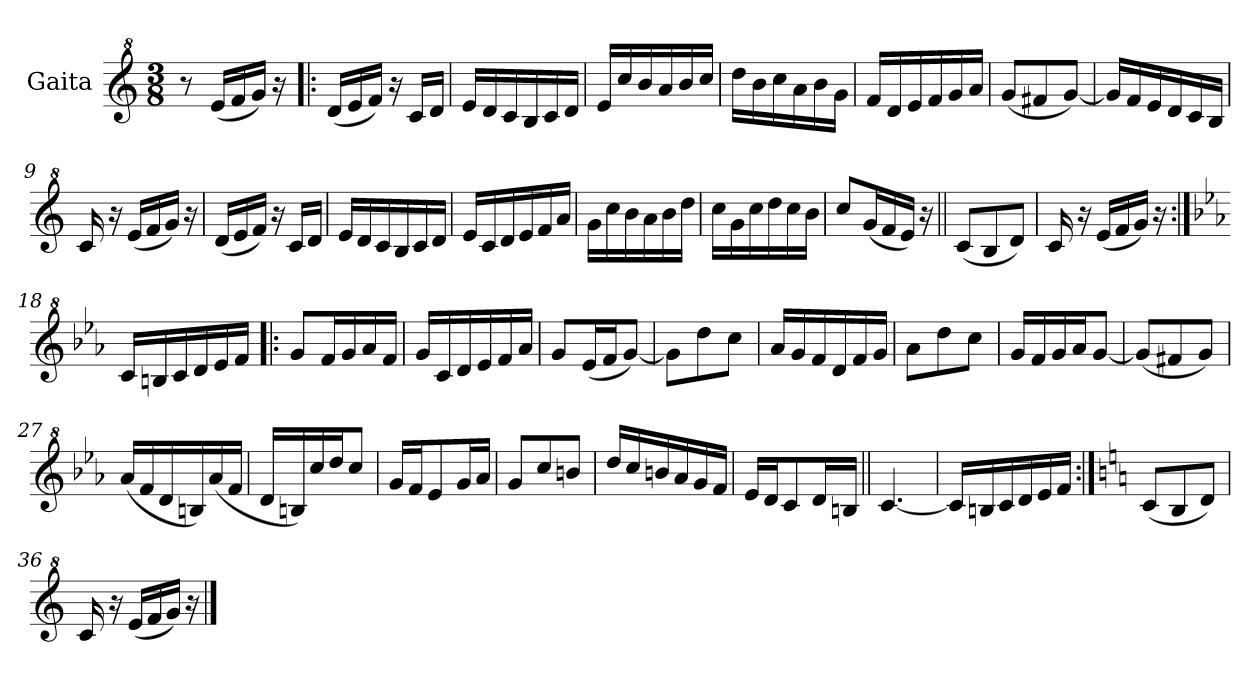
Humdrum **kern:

**kern
*part1
*staff1
*I"Gaita
*clefG^2
*k[]
*M3/8
*MM120
=1
8r
(16ee/LL
16ff/
16gg/JJ)
16r
=2!|:
(16dd/LL
16ee/
16ff/JJ)
16r
16cc/LL
16dd/JJ
=3
16ee/LL
16dd/
16cc/
16b/
16cc/
16dd/JJ
=4
16ee/LL
16ccc/
16bb/
16aa/
16bb/
16ccc/JJ
=5
16ddd\LL
16bb\
16ccc\
16aa\
16bb\
16gg\JJ
=6
16ff/LL
16dd/
16ee/
16ff/
16gg/
16aa/JJ
=7
(8gg/L
8ff#X/
[8gg/J)
!!LO:LB:g=z
=8
16gg/LL]
16ff/
16ee/
16dd/
16cc/
16b/JJ
=9
16cc/
16r
(16ee/LL
16ff/
16gg/JJ)
16r
=10
(16dd/LL
16ee/
16ff/JJ)
16r
16cc/LL
16dd/JJ
=11
16ee/LL
16dd/
16cc/
16b/
16cc/
16dd/JJ
=12
16ee/LL
16cc/
16dd/
16ee/
16ff/
16aa/JJ
=13
16gg\LL
16ccc\
16bb\
16aa\
16bb\
16ddd\JJ
=14
16ccc\LL
16gg\
16ccc\
16ddd\
16ccc\
16bb\JJ
!!LO:LB:g=z
=15
8ccc/L
(16gg/L
16ff/
16ee/JJ)
16r
=16||
(8cc/L
8b/
8dd/J)
=17
16cc/
16r
(16ee/LL
16ff/
16gg/JJ)
16r
=18:|!
*k[b-e-a-]
*E-:
16cc/LL
16bn/
16cc/
16dd/
16ee-/
16ff/JJ
=19!|:
8gg/L
16ff/L
16gg/
16aa-/
16ff/JJ
=20
16gg/LL
16cc/
16dd/
16ee-/
16ff/
16aa-/JJ
=21
8gg/L
(16ee-/L
16ff/J
[8gg/J)
=22
8gg\L]
8ddd\
8ccc\J
!!LO:LB:g=z
=23
16aa-/LL
16gg/
16ff/
16dd/
16ff/
16gg/JJ
=24
8aa-\L
8ddd\
8ccc\J
=25
16gg/LL
16ff/
16gg/
16aa-/J
[8gg/J
=26
(8gg/L]
8ff#X/
8gg/J)
=27
(16aa-/LL
16ff/
16dd/
16bn/)
(16aa-/
16ff/JJ
=28
16dd/LL
16bn/)
16ccc/
16ddd/J
8ccc/J
=29
16gg/LL
16ff/J
8ee-/
16gg/L
16aa-/JJ
=30
8gg/L
8ccc/
8bbn/J
!!LO:LB:g=z
=31
16ddd/LL
16ccc/
16bbn/
16aa-/
16gg/
16ff/JJ
=32
16ee-/LL
16dd/J
8cc/
16dd/L
16bn/JJ
=33||
[4.cc/
=34
16cc/LL]
16bn/
16cc/
16dd/
16ee-/
16ff/JJ
=35:|!
*k[]
*C:
(8cc/L
8b/
8dd/J)
=36
16cc/
16r
(16ee/LL
16ff/
16gg/JJ)
16r
==
*-
